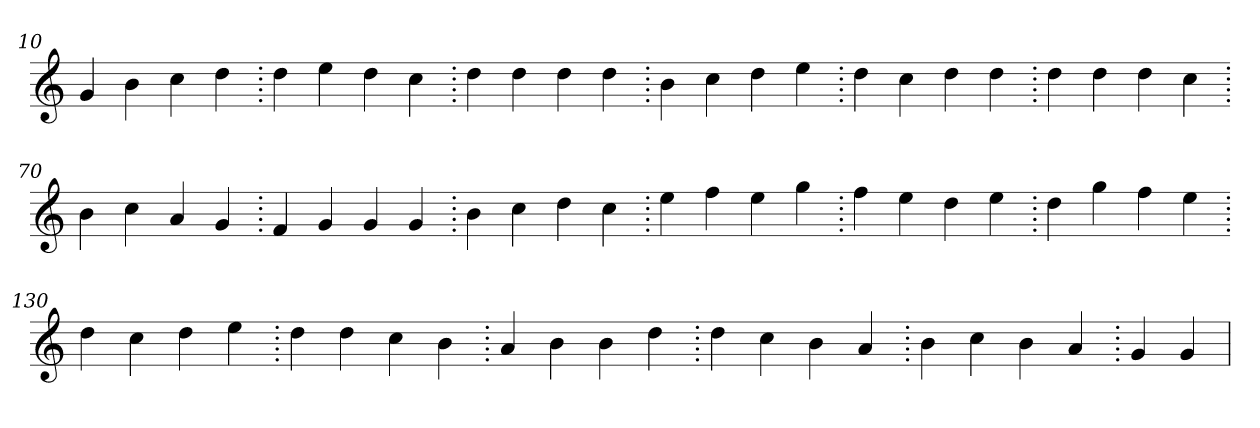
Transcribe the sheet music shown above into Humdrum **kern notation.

**kern
*part1
*staff1
*clefG2
=10.
4g
4b
4cc
4dd
=20.
4dd
4ee
4dd
4cc
=30.
4dd
4dd
4dd
4dd
=40.
4b
4cc
4dd
4ee
=50.
4dd
4cc
4dd
4dd
=60.
4dd
4dd
4dd
4cc
=70.
4b
4cc
4a
4g
=80.
4f
4g
4g
4g
=90.
4b
4cc
4dd
4cc
=100.
4ee
4ff
4ee
4gg
=110.
4ff
4ee
4dd
4ee
=120.
4dd
4gg
4ff
4ee
=130.
4dd
4cc
4dd
4ee
=140.
4dd
4dd
4cc
4b
=150.
4a
4b
4b
4dd
=160.
4dd
4cc
4b
4a
=170.
4b
4cc
4b
4a
=180.
4g
4g
=
*-
